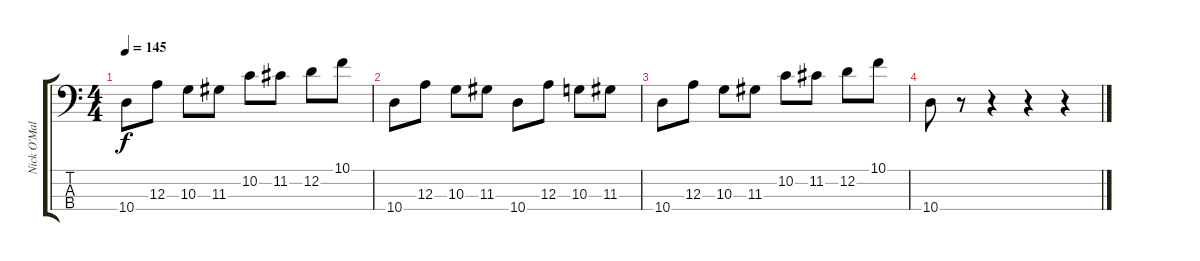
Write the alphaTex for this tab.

\track ("Nick O'Malley (Bass)" "Nick O'Mal") {instrument distortionguitar}
\staff {score tabs}
\tuning (G2 D2 A1 E1) {hide}
\ts (4 4)
\tempo 145
\clef f4
\ks c
10.4.8{dy f} 12.3.8 10.3.8 11.3.8 10.2.8 11.2.8 12.2.8 10.1.8 |
10.4.8 12.3.8 10.3.8 11.3.8 10.4.8 12.3.8 10.3.8 11.3.8 |
10.4.8 12.3.8 10.3.8 11.3.8 10.2.8 11.2.8 12.2.8 10.1.8 |
10.4.8 r.8 r.4 r.4 r.4
